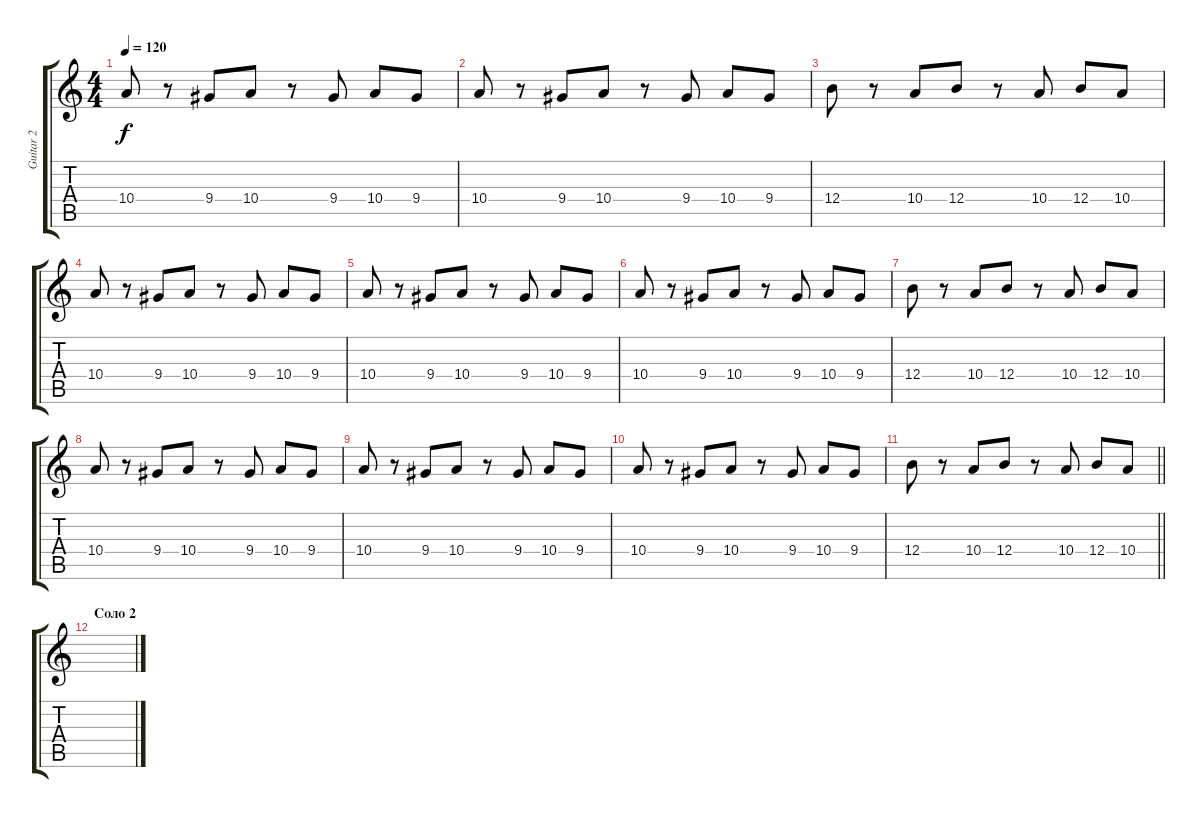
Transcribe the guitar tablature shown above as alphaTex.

\track ("Guitar 2" "Guitar 2") {instrument acousticguitarsteel}
\staff {score tabs}
\tuning (Db4 Ab3 E3 B2 Gb2 B1) {hide}
\ts (4 4)
\tempo 120
\clef g2
\ks c
10.4.8{dy f} r.8 9.4.8 10.4.8 r.8 9.4.8 10.4.8 9.4.8 |
10.4.8 r.8 9.4.8 10.4.8 r.8 9.4.8 10.4.8 9.4.8 |
12.4.8 r.8 10.4.8 12.4.8 r.8 10.4.8 12.4.8 10.4.8 |
10.4.8 r.8 9.4.8 10.4.8 r.8 9.4.8 10.4.8 9.4.8 |
10.4.8 r.8 9.4.8 10.4.8 r.8 9.4.8 10.4.8 9.4.8 |
10.4.8 r.8 9.4.8 10.4.8 r.8 9.4.8 10.4.8 9.4.8 |
12.4.8 r.8 10.4.8 12.4.8 r.8 10.4.8 12.4.8 10.4.8 |
10.4.8 r.8 9.4.8 10.4.8 r.8 9.4.8 10.4.8 9.4.8 |
10.4.8 r.8 9.4.8 10.4.8 r.8 9.4.8 10.4.8 9.4.8 |
10.4.8 r.8 9.4.8 10.4.8 r.8 9.4.8 10.4.8 9.4.8 |
\barLineRight lightlight
12.4.8 r.8 10.4.8 12.4.8 r.8 10.4.8 12.4.8 10.4.8 |
\section ("" "Соло 2")
